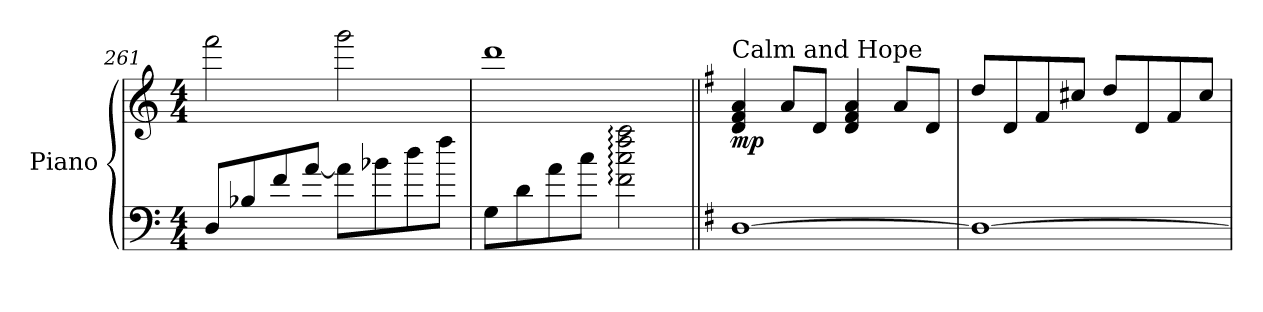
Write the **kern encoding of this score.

**kern	**kern	**dynam
*part1	*part1	*part1
*staff2	*staff1	*staff1/2
*I"Piano	*	*
*I'Pno.	*	*
!!LO:LB:g=z
*clefF4	*clefG2	*
*k[]	*k[]	*
*M4/4	*M4/4	*
=261	=261	=261
8D/L	2fff\	.
8B-X/	.	.
8f/	.	.
[8a/J	.	.
8a\L]	2ggg\	.
8b-X\	.	.
8dd\	.	.
8ff\J	.	.
=262	=262	=262
8G\L	1ddd	.
8d\	.	.
8a\	.	.
8cc\J	.	.
2f\: 2cc\: 2ff\: 2aa\:	.	.
=263||	=263||	=263||
*k[f#]	*k[f#]	*
!	!LO:TX:a:t=Calm and Hope	!
!	!	!LO:DY:b
[1D	4d/ 4f#/ 4a/	mp
.	8a/L	.
.	8d/J	.
.	4d/ 4f#/ 4a/	.
.	8a/L	.
.	8d/J	.
=264	=264	=264
1D_	8dd/L	.
.	8d/	.
.	8f#/	.
.	8cc#X/J	.
.	8dd/L	.
.	8d/	.
.	8f#/	.
.	8cc#/J	.
=	=	=
*-	*-	*-
